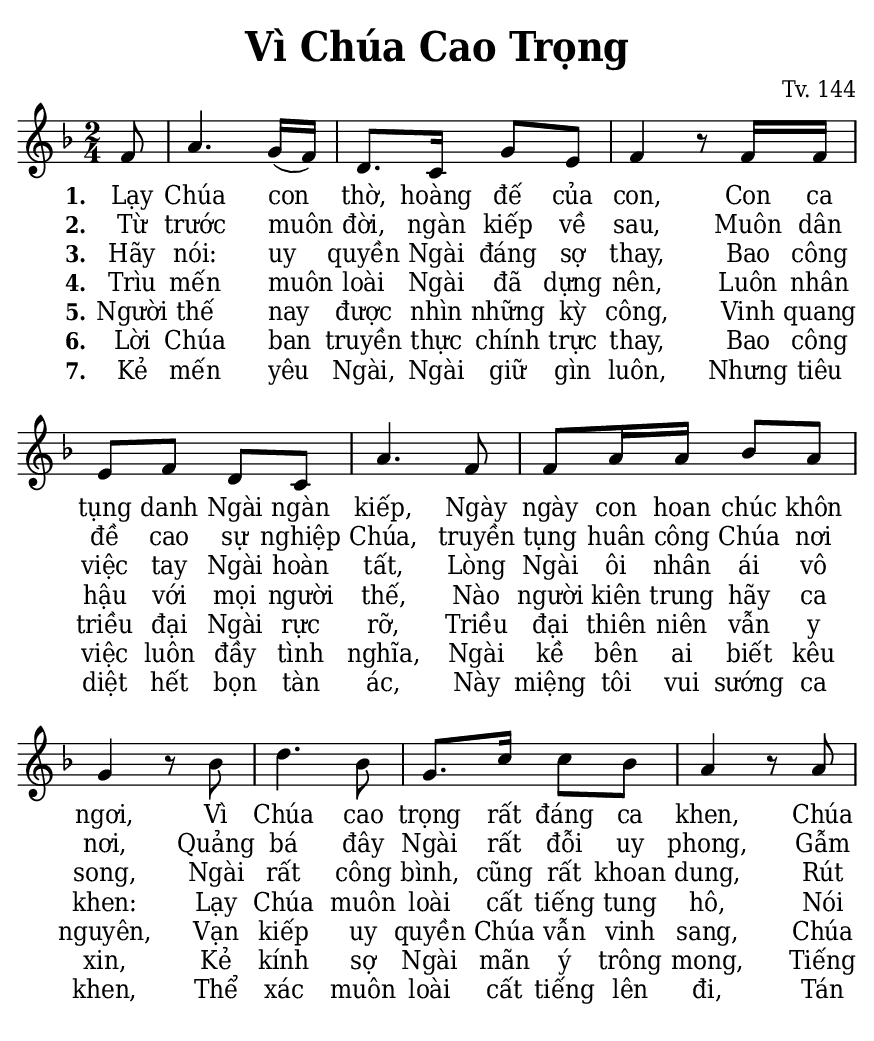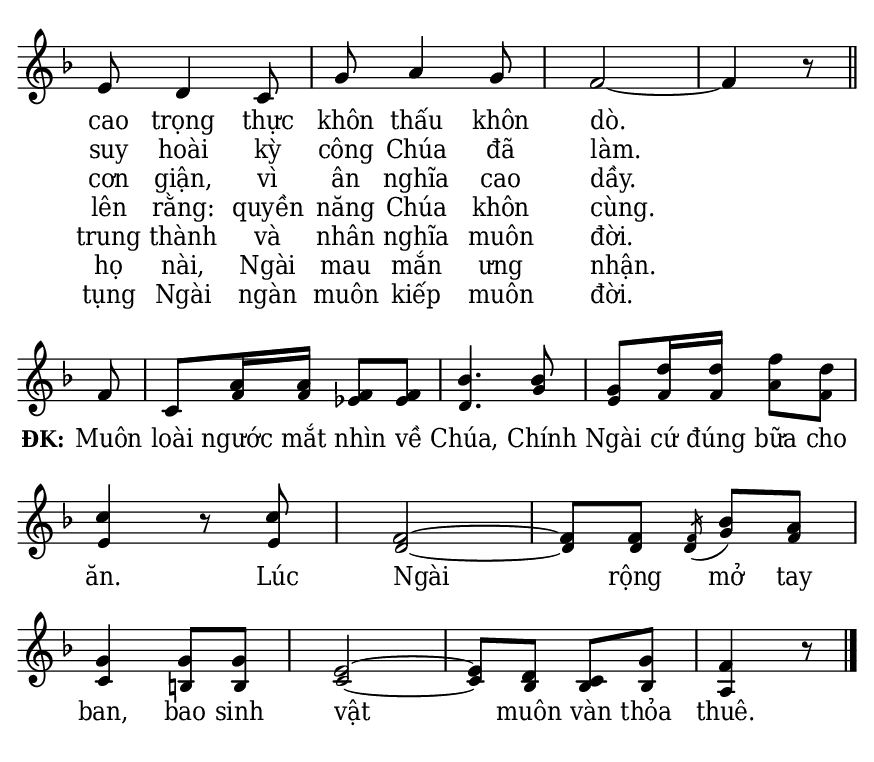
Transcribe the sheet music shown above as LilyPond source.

% Cài đặt chung\
\version "2.22.1"
\include "english.ly"

\header {
  title = \markup { \fontsize #1 "Vì Chúa Cao Trọng" }
  composer = "Tv. 144"
  %arranger = "Lm. Kim Long"
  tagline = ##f
}

% Nhạc phiên khúc
nhacPhienKhucSop = \relative c' {
  \partial 8 f8 |
  a4. g16 (f) |
  d8. c16 g'8 e |
  f4 r8 f16 f |
  e8 f d c |
  a'4. f8 |
  f a16 a bf8 a |
  g4 r8 bf |
  d4. bf8 |
  g8. c16 c8 bf |
  a4 r8 a |
  e d4 c8 |
  g' a4 g8 |
  f2 ~ |
  f4 r8 \bar "||" \break
  
  f |
  c a'16 a f8 f |
  bf4. bf8 |
  g d'16 d f8 d |
  c4 r8 c |
  f,2 ~ |
  f8 f \slashedGrace { f16 ( } bf8) a |
  g4 g8 g |
  e2 ~ |
  e8 d c g' |
  f4 r8 \bar "|."
}

nhacPhienKhucAlto = \relative c' {
  r8 |
  R2*13
  r4.
  f8 c f16 f ef8 ef |
  d4. g8 |
  e f16 f a8 f |
  e4 r8 e |
  d2 ~ |
  d8 d \slashedGrace { d16 ( } g8) f |
  c4 b!8 b |
  c2 ~ |
  c8 bf bf bf |
  a4 r8
}

% Lời phiên khúc
loiPhienKhucSop = \lyrics {
  <<
    {
      \set stanza = "1."
      Lạy Chúa con thờ, hoàng đế của con,
      Con ca tụng danh Ngài ngàn kiếp,
      Ngày ngày con hoan chúc khôn ngơi,
      Vì Chúa cao trọng rất đáng ca khen,
      Chúa cao trọng thực khôn thấu khôn dò.
    }
    \new Lyrics {
	    \set associatedVoice = "beSop"
	    \set stanza = "2."
	    Từ trước muôn đời, ngàn kiếp về sau,
	    Muôn dân đề cao sự nghiệp Chúa,
	    truyền tụng huân công Chúa nơi nơi,
	    Quảng bá đây Ngài rất đỗi uy phong,
	    Gẫm suy hoài kỳ công Chúa đã làm.
    }
    \new Lyrics {
	    \set associatedVoice = "beSop"
	    \set stanza = "3."
	    Hãy nói: uy quyền Ngài đáng sợ thay,
	    Bao công việc tay Ngài hoàn tất,
	    Lòng Ngài ôi nhân ái vô song,
	    Ngài rất công bình, cũng rất khoan dung,
	    Rút cơn giận, vì ân nghĩa cao dầy.
    }
    \new Lyrics {
	    \set associatedVoice = "beSop"
	    \set stanza = "4."
	    Trìu mến muôn loài Ngài đã dựng nên,
	    Luôn nhân hậu với mọi người thế,
	    Nào người kiên trung hãy ca khen:
	    Lạy Chúa muôn loài cất tiếng tung hô,
	    Nói lên rằng: quyền năng Chúa khôn cùng.
    }
    \new Lyrics {
	    \set associatedVoice = "beSop"
	    \set stanza = "5."
	    Người thế nay được nhìn những kỳ công,
	    Vinh quang triều đại Ngài rực rỡ,
	    Triều đại thiên niên vẫn y nguyên,
	    Vạn kiếp uy quyền Chúa vẫn vinh sang,
	    Chúa trung thành và nhân nghĩa muôn đời.
    }
    \new Lyrics {
	    \set associatedVoice = "beSop"
	    \set stanza = "6."
	    Lời Chúa ban truyền thực chính trực thay,
	    Bao công việc luôn đầy tình nghĩa,
	    Ngài kề bên ai biết kêu xin,
	    Kẻ kính sợ Ngài mãn ý trông mong,
	    Tiếng họ nài, Ngài mau mắn ưng nhận.
    }
    \new Lyrics {
	    \set associatedVoice = "beSop"
	    \set stanza = "7."
	    Kẻ mến yêu Ngài, Ngài giữ gìn luôn,
	    Nhưng tiêu diệt hết bọn tàn ác,
	    Này miệng tôi vui sướng ca khen,
	    Thể xác muôn loài cất tiếng lên đi,
	    Tán tụng Ngài ngàn muôn kiếp muôn đời.
    }
  >>
  \set stanza = "ĐK:"
  Muôn loài ngước mắt nhìn về Chúa,
  Chính Ngài cứ đúng bữa cho ăn.
  Lúc Ngài rộng mở tay ban,
  bao sinh vật muôn vàn thỏa thuê.
}

% Dàn trang
\paper {
  #(set-paper-size "a5")
  top-margin = 3\mm
  bottom-margin = 3\mm
  left-margin = 3\mm
  right-margin = 3\mm
  indent = #0
  #(define fonts
	 (make-pango-font-tree "Deja Vu Serif Condensed"
	 		       "Deja Vu Serif Condensed"
			       "Deja Vu Serif Condensed"
			       (/ 20 20)))
  print-page-number = ##f
  system-system-spacing = #'((basic-distance . 0.1) (padding . 3.5))
  ragged-bottom = ##t
}

TongNhip = {
  \key f \major \time 2/4
  \set Timing.beamExceptions = #'()
  \set Timing.baseMoment = #(ly:make-moment 1/4)
}

% Đổi kích thước nốt cho bè phụ
notBePhu =
#(define-music-function (font-size music) (number? ly:music?)
   (for-some-music
     (lambda (m)
       (if (music-is-of-type? m 'rhythmic-event)
           (begin
             (set! (ly:music-property m 'tweaks)
                   (cons `(font-size . ,font-size)
                         (ly:music-property m 'tweaks)))
             #t)
           #f))
     music)
   music)

\score {
  \new ChoirStaff <<
    \new Staff \with {
        \consists "Merge_rests_engraver"
        printPartCombineTexts = ##f
      }
      <<
      \new Voice \TongNhip \partCombine 
        \nhacPhienKhucSop
        \notBePhu -1 { \nhacPhienKhucAlto }
      \new NullVoice = beSop \nhacPhienKhucSop
      \new Lyrics \lyricsto beSop \loiPhienKhucSop
      >>
  >>
  \layout {
    %\override Staff.TimeSignature.transparent = ##t
    \override Lyrics.LyricSpace.minimum-distance = #0.8
    \override Score.BarNumber.break-visibility = ##(#f #f #f)
    \override Score.SpacingSpanner.uniform-stretching = ##t
  } 
}
